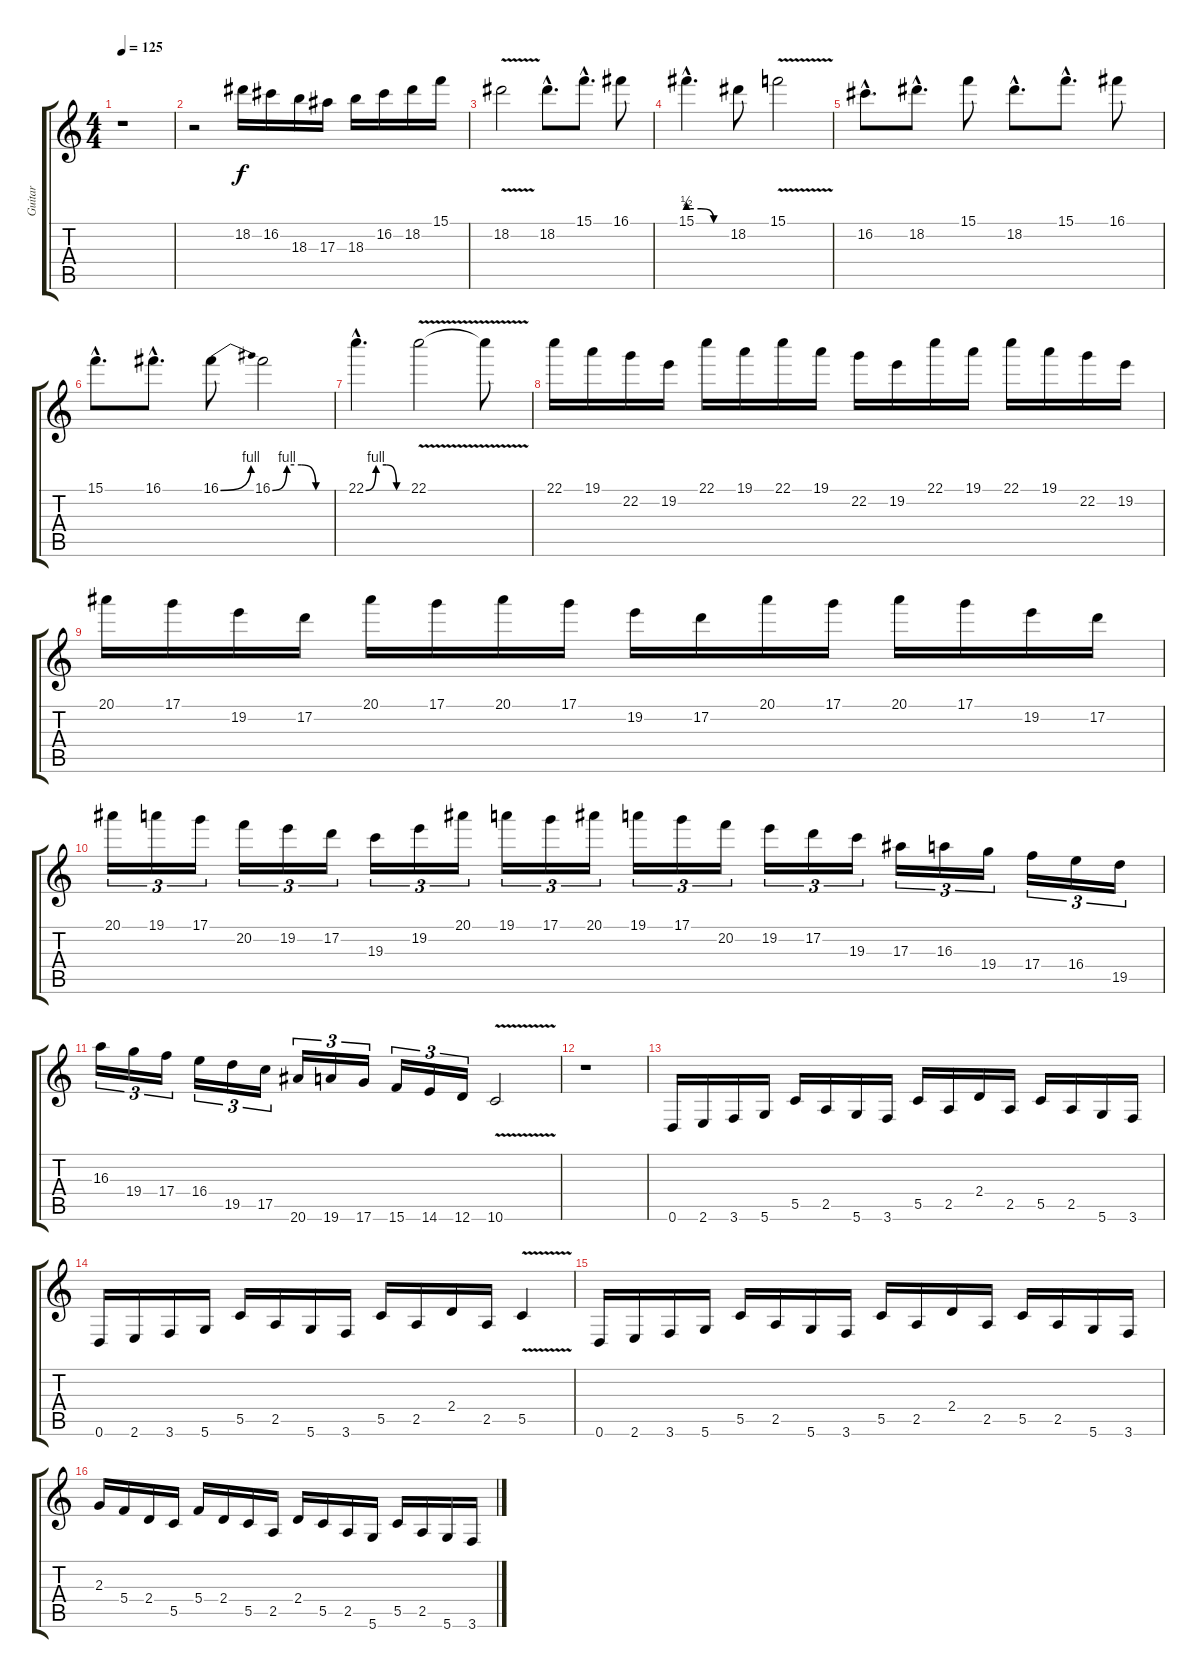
\track ("Guitar" "Guitar") {instrument distortionguitar}
\staff {score tabs}
\tuning (D4 A3 F3 C3 G2 D2) {hide}
\ts (4 4)
\tempo 125
\clef g2
\ks c
r.1{dy mp} |
r.2 18.2.16{dy f} 16.2.16 18.3.16 17.3.16 18.3.16 16.2.16 18.2.16 15.1.16 |
18.2{v}.2 18.2{hac}.8{d} 15.1{hac}.8{d} 16.1.8 |
15.1{be (custom 0 2 20 2 40 0 60 0) hac}.4{d} 18.2.8 15.1{v}.2 |
16.2{hac}.8{d} 18.2{hac}.8{d} 15.1.8 18.2{hac}.8{d} 15.1{hac}.8{d} 16.1.8 |
15.1{hac}.8{d} 16.1{hac}.8{d} 16.1{be (bend 0 0 60 4)}.8 16.1{be (custom 0 0 15 4 30 4 45 0 60 0)}.2 |
22.1{be (custom 0 0 15 4 30 4 45 0 60 0) hac}.4{d} 22.1{v}.2 22.1{t}.8 |
22.1.16 19.1.16 22.2.16 19.2.16 22.1.16 19.1.16 22.1.16 19.1.16 22.2.16 19.2.16 22.1.16 19.1.16 22.1.16 19.1.16 22.2.16 19.2.16 |
20.1.16 17.1.16 19.2.16 17.2.16 20.1.16 17.1.16 20.1.16 17.1.16 19.2.16 17.2.16 20.1.16 17.1.16 20.1.16 17.1.16 19.2.16 17.2.16 |
20.1.16{tu (3 2)} 19.1.16{tu (3 2)} 17.1.16{tu (3 2)} 20.2.16{tu (3 2)} 19.2.16{tu (3 2)} 17.2.16{tu (3 2)} 19.3.16{tu (3 2)} 19.2.16{tu (3 2)} 20.1.16{tu (3 2)} 19.1.16{tu (3 2)} 17.1.16{tu (3 2)} 20.1.16{tu (3 2)} 19.1.16{tu (3 2)} 17.1.16{tu (3 2)} 20.2.16{tu (3 2)} 19.2.16{tu (3 2)} 17.2.16{tu (3 2)} 19.3.16{tu (3 2)} 17.3.16{tu (3 2)} 16.3.16{tu (3 2)} 19.4.16{tu (3 2)} 17.4.16{tu (3 2)} 16.4.16{tu (3 2)} 19.5.16{tu (3 2)} |
16.3.16{tu (3 2)} 19.4.16{tu (3 2)} 17.4.16{tu (3 2)} 16.4.16{tu (3 2)} 19.5.16{tu (3 2)} 17.5.16{tu (3 2)} 20.6.16{tu (3 2)} 19.6.16{tu (3 2)} 17.6.16{tu (3 2)} 15.6.16{tu (3 2)} 14.6.16{tu (3 2)} 12.6.16{tu (3 2)} 10.6{v}.2 |
r.1 |
0.6.16 2.6.16 3.6.16 5.6.16 5.5.16 2.5.16 5.6.16 3.6.16 5.5.16 2.5.16 2.4.16 2.5.16 5.5.16 2.5.16 5.6.16 3.6.16 |
0.6.16 2.6.16 3.6.16 5.6.16 5.5.16 2.5.16 5.6.16 3.6.16 5.5.16 2.5.16 2.4.16 2.5.16 5.5{v}.4 |
0.6.16 2.6.16 3.6.16 5.6.16 5.5.16 2.5.16 5.6.16 3.6.16 5.5.16 2.5.16 2.4.16 2.5.16 5.5.16 2.5.16 5.6.16 3.6.16 |
2.3.16 5.4.16 2.4.16 5.5.16 5.4.16 2.4.16 5.5.16 2.5.16 2.4.16 5.5.16 2.5.16 5.6.16 5.5.16 2.5.16 5.6.16 3.6.16
